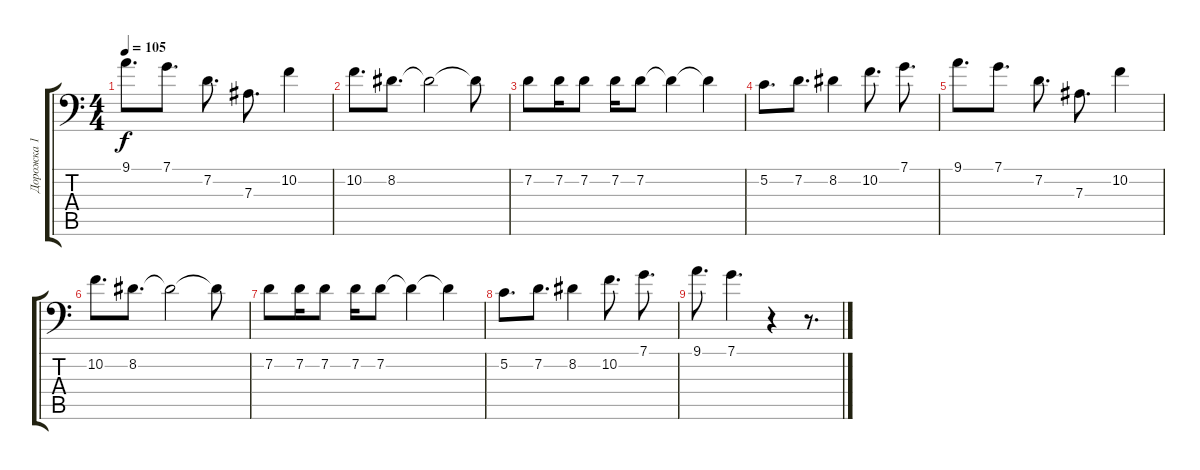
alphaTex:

\track ("Дорожка 1" "Дорожка 1") {instrument acousticgrandpiano}
\staff {score tabs}
\tuning (C4 G3 Eb3 Bb2 F2 Bb1) {hide}
\ts (4 4)
\tempo 105
\clef f4
\ks c
9.1.8{d dy f} 7.1.8{d} 7.2.8{d} 7.3.8{d} 10.2.4 |
10.2.8{d} 8.2.8{d} 8.2{t}.2 8.2{t}.8 |
7.2.8 7.2.16 7.2.8 7.2.16 7.2.8 7.2{t}.4 7.2{t}.4 |
5.2.8{d} 7.2.8{d} 8.2.4 10.2.8{d} 7.1.8{d} |
9.1.8{d} 7.1.8{d} 7.2.8{d} 7.3.8{d} 10.2.4 |
10.2.8{d} 8.2.8{d} 8.2{t}.2 8.2{t}.8 |
7.2.8 7.2.16 7.2.8 7.2.16 7.2.8 7.2{t}.4 7.2{t}.4 |
5.2.8{d} 7.2.8{d} 8.2.4 10.2.8{d} 7.1.8{d} |
9.1.8{d} 7.1.4{d} r.4 r.8{d}
